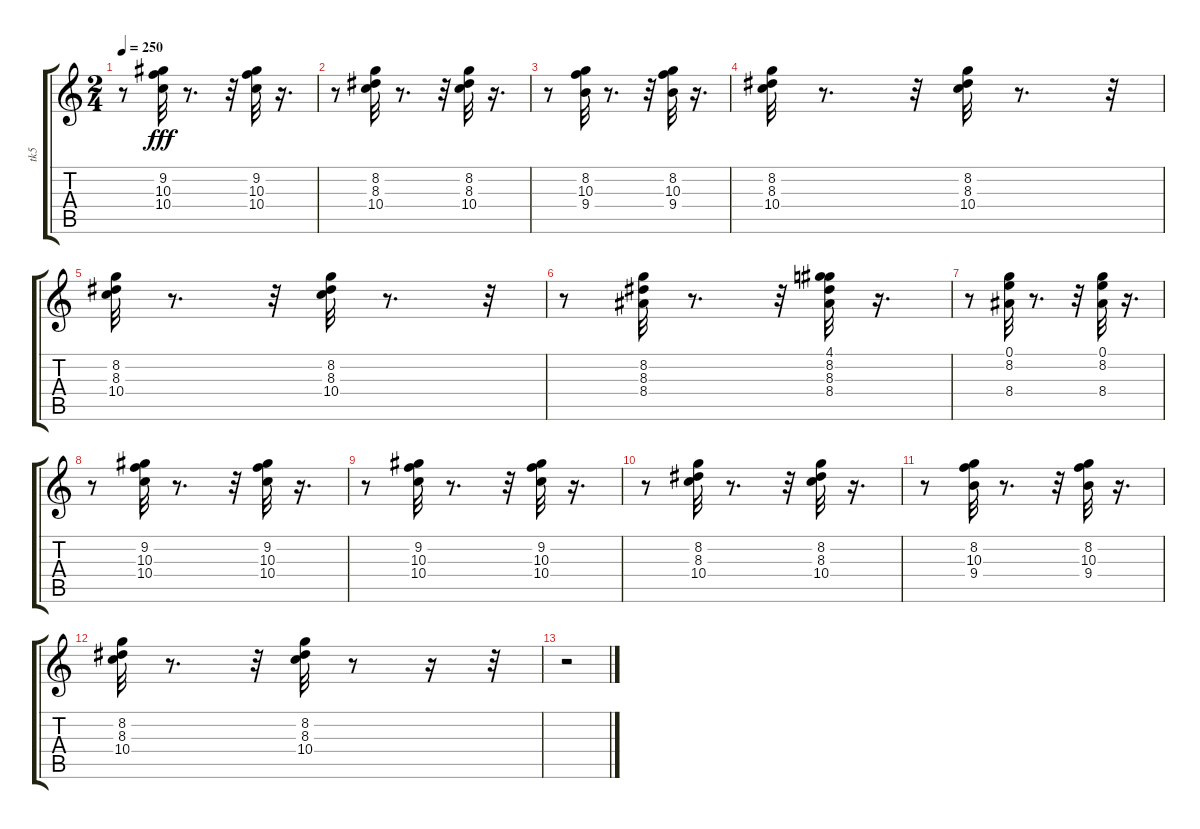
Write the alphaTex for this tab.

\track ("tk5" "tk5") {instrument electricguitarjazz}
\staff {score tabs}
\tuning (E4 B3 G3 D3 A2 E2) {hide}
\ts (2 4)
\tempo 250
\clef g2
\ks c
r.8{dy fff} (9.2 10.3 10.4).32 r.8{d} r.32 (9.2 10.3 10.4).32 r.16{d} |
r.8 (8.2 8.3 10.4).32 r.8{d} r.32 (8.2 8.3 10.4).32 r.16{d} |
r.8 (8.2 10.3 9.4).32 r.8{d} r.32 (8.2 10.3 9.4).32 r.16{d} |
(8.2 8.3 10.4).32 r.8{d} r.32 (8.2 8.3 10.4).32 r.8{d} r.32 |
(8.2 8.3 10.4).32 r.8{d} r.32 (8.2 8.3 10.4).32 r.8{d} r.32 |
r.8 (8.2 8.3 8.4).32 r.8{d} r.32 (4.1 8.2 8.3 8.4).32 r.16{d} |
r.8 (0.1 8.2 8.4).32 r.8{d} r.32 (0.1 8.2 8.4).32 r.16{d} |
r.8 (9.2 10.3 10.4).32 r.8{d} r.32 (9.2 10.3 10.4).32 r.16{d} |
r.8 (9.2 10.3 10.4).32 r.8{d} r.32 (9.2 10.3 10.4).32 r.16{d} |
r.8 (8.2 8.3 10.4).32 r.8{d} r.32 (8.2 8.3 10.4).32 r.16{d} |
r.8 (8.2 10.3 9.4).32 r.8{d} r.32 (8.2 10.3 9.4).32 r.16{d} |
(8.2 8.3 10.4).32 r.8{d} r.32 (8.2 8.3 10.4).32 r.8 r.16 r.32 |
r.2
